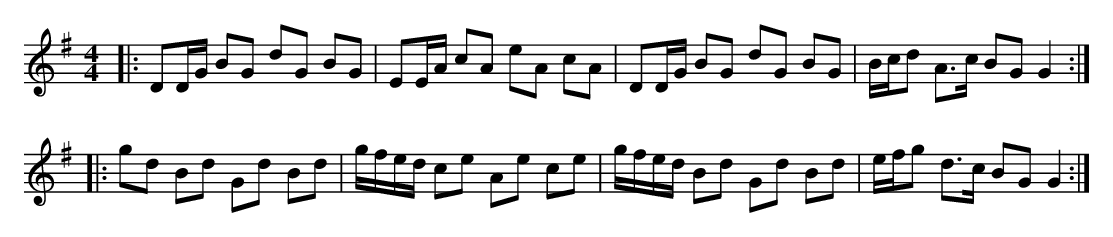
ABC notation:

X:1
M:4/4
K:G
|:DD/G/ BG dG BG|EE/A/ cA eA cA|DD/G/ BG dG BG|B/c/d A3/2c/ BG G2:|
|:gd Bd Gd Bd|g/f/e/d/ ce Ae ce|g/f/e/d/ Bd Gd Bd|e/f/g d3/2c/ BG G2:|
